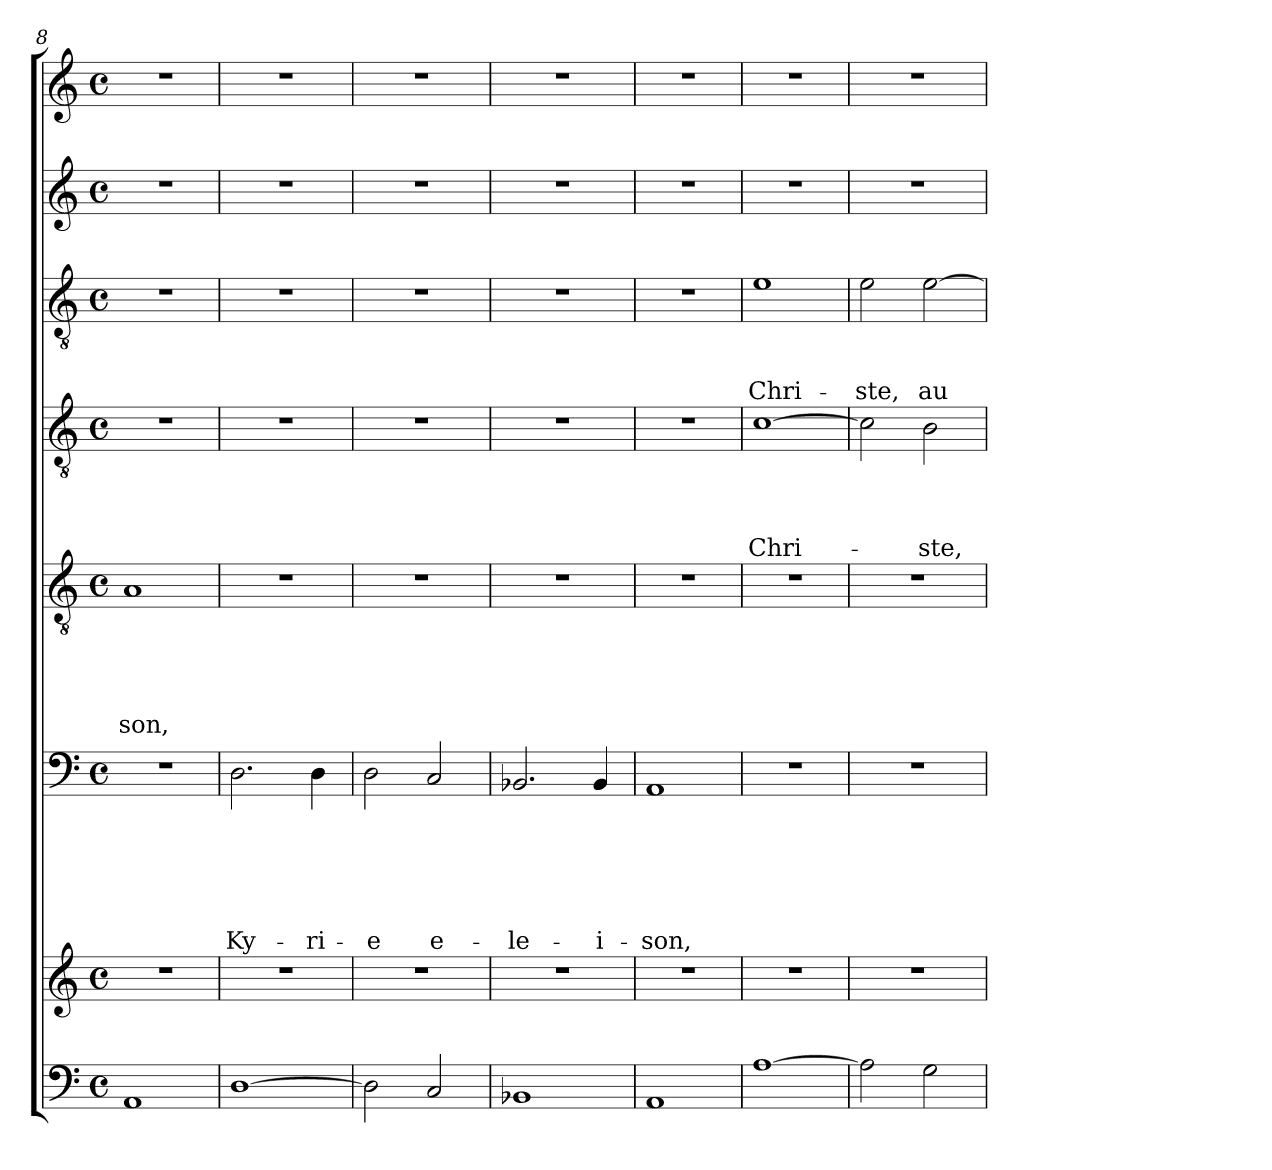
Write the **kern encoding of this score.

**kern	**kern	**kern	**text	**text	**text	**text	**text	**text	**kern	**text	**text	**text	**text	**text	**kern	**text	**text	**text	**text	**kern	**text	**text	**text	**kern	**kern
*part8	*part7	*part6	*part6	*part6	*part6	*part6	*part6	*part6	*part5	*part5	*part5	*part5	*part5	*part5	*part4	*part4	*part4	*part4	*part4	*part3	*part3	*part3	*part3	*part2	*part1
*staff8	*staff7	*staff6	*staff6	*staff6	*staff6	*staff6	*staff6	*staff6	*staff5	*staff5	*staff5	*staff5	*staff5	*staff5	*staff4	*staff4	*staff4	*staff4	*staff4	*staff3	*staff3	*staff3	*staff3	*staff2	*staff1
*clefF4	*clefG2	*clefF4	*	*	*	*	*	*	*clefGv2	*	*	*	*	*	*clefGv2	*	*	*	*	*clefGv2	*	*	*	*clefG2	*clefG2
*k[]	*k[]	*k[]	*	*	*	*	*	*	*k[]	*	*	*	*	*	*k[]	*	*	*	*	*k[]	*	*	*	*k[]	*k[]
*C:	*C:	*C:	*	*	*	*	*	*	*C:	*	*	*	*	*	*C:	*	*	*	*	*C:	*	*	*	*C:	*C:
*M4/4	*M4/4	*M4/4	*	*	*	*	*	*	*M4/4	*	*	*	*	*	*M4/4	*	*	*	*	*M4/4	*	*	*	*M4/4	*M4/4
*met(c)	*met(c)	*met(c)	*	*	*	*	*	*	*met(c)	*	*	*	*	*	*met(c)	*	*	*	*	*met(c)	*	*	*	*met(c)	*met(c)
=8	=8	=8	=8	=8	=8	=8	=8	=8	=8	=8	=8	=8	=8	=8	=8	=8	=8	=8	=8	=8	=8	=8	=8	=8	=8
!	!	!	!	!	!	!	!	!	!	!	!	!	!	!LO:LY:b	!	!	!	!	!	!	!	!	!	!	!
1AA	1r	1r	.	.	.	.	.	.	1A	.	.	.	.	-son,	1r	.	.	.	.	1r	.	.	.	1r	1r
=9	=9	=9	=9	=9	=9	=9	=9	=9	=9	=9	=9	=9	=9	=9	=9	=9	=9	=9	=9	=9	=9	=9	=9	=9	=9
!	!	!	!	!	!	!	!	!LO:LY:b	!	!	!	!	!	!	!	!	!	!	!	!	!	!	!	!	!
[1D	1r	2.D\	.	.	.	.	.	Ky-	1r	.	.	.	.	.	1r	.	.	.	.	1r	.	.	.	1r	1r
!	!	!	!	!	!	!	!	!LO:LY:b	!	!	!	!	!	!	!	!	!	!	!	!	!	!	!	!	!
.	.	4D\	.	.	.	.	.	-ri-	.	.	.	.	.	.	.	.	.	.	.	.	.	.	.	.	.
=10	=10	=10	=10	=10	=10	=10	=10	=10	=10	=10	=10	=10	=10	=10	=10	=10	=10	=10	=10	=10	=10	=10	=10	=10	=10
!	!	!	!	!	!	!	!	!LO:LY:b	!	!	!	!	!	!	!	!	!	!	!	!	!	!	!	!	!
2D\]	1r	2D\	.	.	.	.	.	-e	1r	.	.	.	.	.	1r	.	.	.	.	1r	.	.	.	1r	1r
!	!	!	!	!	!	!	!	!LO:LY:b	!	!	!	!	!	!	!	!	!	!	!	!	!	!	!	!	!
2C/	.	2C/	.	.	.	.	.	e-	.	.	.	.	.	.	.	.	.	.	.	.	.	.	.	.	.
=11	=11	=11	=11	=11	=11	=11	=11	=11	=11	=11	=11	=11	=11	=11	=11	=11	=11	=11	=11	=11	=11	=11	=11	=11	=11
!	!	!	!	!	!	!	!	!LO:LY:b	!	!	!	!	!	!	!	!	!	!	!	!	!	!	!	!	!
1BB-X	1r	2.BB-X/	.	.	.	.	.	-le-	1r	.	.	.	.	.	1r	.	.	.	.	1r	.	.	.	1r	1r
!	!	!	!	!	!	!	!	!LO:LY:b	!	!	!	!	!	!	!	!	!	!	!	!	!	!	!	!	!
.	.	4BB-/	.	.	.	.	.	-i-	.	.	.	.	.	.	.	.	.	.	.	.	.	.	.	.	.
=12	=12	=12	=12	=12	=12	=12	=12	=12	=12	=12	=12	=12	=12	=12	=12	=12	=12	=12	=12	=12	=12	=12	=12	=12	=12
!	!	!	!	!	!	!	!	!LO:LY:b	!	!	!	!	!	!	!	!	!	!	!	!	!	!	!	!	!
1AA	1r	1AA	.	.	.	.	.	-son,	1r	.	.	.	.	.	1r	.	.	.	.	1r	.	.	.	1r	1r
!!LO:PB:g=z
=13	=13	=13	=13	=13	=13	=13	=13	=13	=13	=13	=13	=13	=13	=13	=13	=13	=13	=13	=13	=13	=13	=13	=13	=13	=13
!	!	!	!	!	!	!	!	!	!	!	!	!	!	!	!	!	!	!	!LO:LY:b	!	!	!	!LO:LY:b	!	!
[1A	1r	1r	.	.	.	.	.	.	1r	.	.	.	.	.	[1c	.	.	.	Chri-	1e	.	.	Chri-	1r	1r
=14	=14	=14	=14	=14	=14	=14	=14	=14	=14	=14	=14	=14	=14	=14	=14	=14	=14	=14	=14	=14	=14	=14	=14	=14	=14
!	!	!	!	!	!	!	!	!	!	!	!	!	!	!	!	!	!	!	!	!	!	!	!LO:LY:b	!	!
2A\]	1r	1r	.	.	.	.	.	.	1r	.	.	.	.	.	2c\]	.	.	.	.	2e\	.	.	-ste,	1r	1r
!	!	!	!	!	!	!	!	!	!	!	!	!	!	!	!	!	!	!	!LO:LY:b	!	!	!	!LO:LY:b	!	!
2G\	.	.	.	.	.	.	.	.	.	.	.	.	.	.	2B\	.	.	.	-ste,	[2e\	.	.	au-	.	.
=	=	=	=	=	=	=	=	=	=	=	=	=	=	=	=	=	=	=	=	=	=	=	=	=	=
*-	*-	*-	*-	*-	*-	*-	*-	*-	*-	*-	*-	*-	*-	*-	*-	*-	*-	*-	*-	*-	*-	*-	*-	*-	*-
